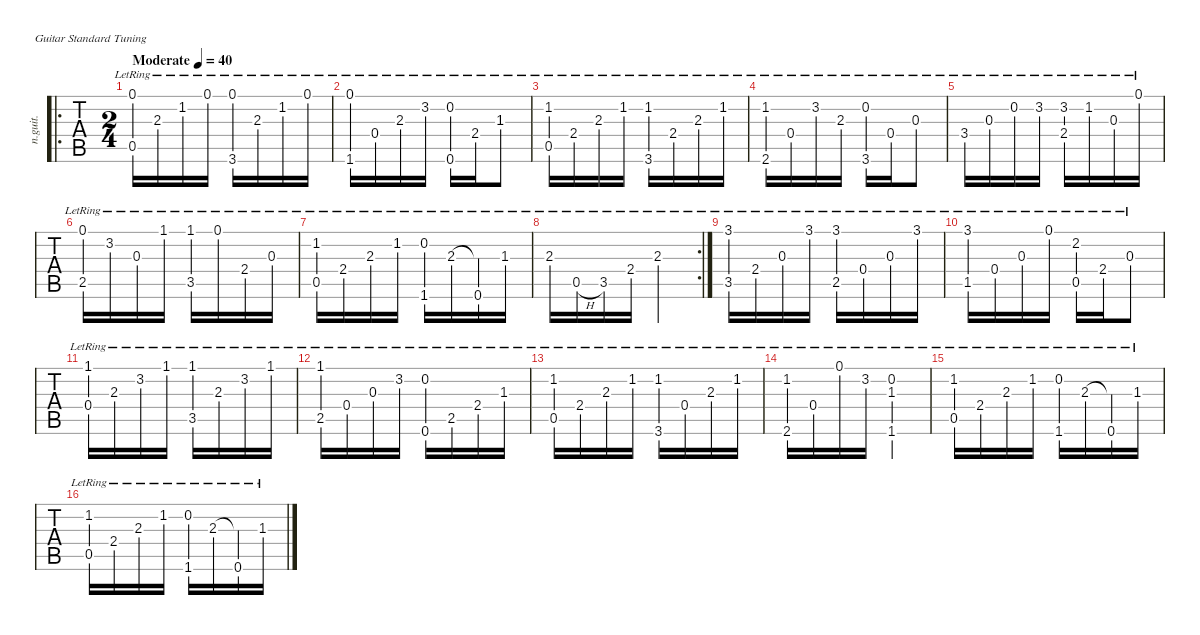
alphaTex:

\defaultSystemsLayout 4
\hideDynamics
\bracketExtendMode nobrackets
\otherSystemsTrackNameOrientation horizontal
\track ("Track 1" "n.guit.") {instrument acousticguitarnylon}
\staff {tabs}
\tuning (E4 B3 G3 D3 A2 E2)
\ro
\ts (2 4)
\beaming (8 2 2)
\tempo (40 "Moderate")
\clef g2
\ks c
(0.1{lr} 0.5{lr}).16{dy f instrument acousticguitarnylon} 2.3{lr}.16 1.2{lr}.16 0.1{lr}.16 (0.1{lr} 3.6{lr}).16 2.3{lr}.16 1.2{lr}.16 0.1{lr}.16 |
(0.1{lr} 1.6{lr}).16 0.4{lr}.16 2.3{lr}.16 3.2{lr}.16 (0.2{lr} 0.6{lr}).16 2.4{lr}.16 1.3{lr acc #}.8 |
(1.2{lr} 0.5{lr}).16 2.4{lr}.16 2.3{lr}.16 1.2{lr}.16 (1.2{lr} 3.6{lr}).16 2.4{lr}.16 2.3{lr}.16 1.2{lr}.16 |
(1.2{lr} 2.6{lr acc #}).16 0.4{lr}.16 3.2{lr}.16 2.3{lr}.16 (0.2{lr} 3.6{lr}).16 0.4{lr}.16 0.3{lr}.8 |
3.4{lr}.16 0.3{lr}.16 0.2{lr}.16 3.2{lr}.16 (3.2{lr} 2.4{lr}).16 1.2{lr}.16 0.3{lr}.16 0.1{lr}.16 |
(0.1{lr} 2.5{lr}).16 3.2{lr}.16 0.3{lr}.16 1.1{lr}.16 (1.1{lr} 3.5{lr}).16 0.1{lr}.16 2.4{lr}.16 0.3{lr}.16 |
(1.2{lr} 0.5{lr}).16 2.4{lr}.16 2.3{lr}.16 1.2{lr}.16 (0.2{lr} 1.6{lr}).16 2.3{lr}.16 (2.3{lr t} 0.6{lr}).16 1.3{lr acc #}.16 |
\rc 2
2.3{lr}.16 0.5{h lr}.16 3.5{lr}.16 2.4{lr}.16 2.3{lr}.4 |
(3.1{lr} 3.5{lr}).16 2.4{lr}.16 0.3{lr}.16 3.1{lr}.16 (3.1{lr} 2.5{lr}).16 0.4{lr}.16 0.3{lr}.16 3.1{lr}.16 |
(3.1{lr} 1.5{lr acc #}).16 0.4{lr}.16 0.3{lr}.16 0.1{lr}.16 (2.2{lr acc #} 0.5{lr}).16 2.4{lr}.16 0.3{lr}.8 |
(1.1{lr} 0.4{lr}).16 2.3{lr}.16 3.2{lr}.16 1.1{lr}.16 (1.1{lr} 3.5{lr}).16 2.3{lr}.16 3.2{lr}.16 1.1{lr}.16 |
(1.1{lr} 2.5{lr}).16 0.4{lr}.16 0.3{lr}.16 3.2{lr}.16 (0.2{lr} 0.6{lr}).16 2.5{lr}.16 2.4{lr}.16 1.3{lr acc #}.16 |
(1.2{lr} 0.5{lr}).16 2.4{lr}.16 2.3{lr}.16 1.2{lr}.16 (1.2{lr} 3.6{lr}).16 0.4{lr}.16 2.3{lr}.16 1.2{lr}.16 |
(1.2{lr} 2.6{lr acc #}).16 0.4{lr}.16 0.1{lr}.16 3.2{lr}.16 (0.2{lr} 1.3{lr acc #} 1.6{lr}).4 |
(1.2{lr} 0.5{lr}).16 2.4{lr}.16 2.3{lr}.16 1.2{lr}.16 (0.2{lr} 1.6{lr}).16 2.3{lr}.16 (2.3{lr t} 0.6{lr}).16 1.3{lr acc #}.16 |
(1.2{lr} 0.5{lr}).16 2.4{lr}.16 2.3{lr}.16 1.2{lr}.16 (0.2{lr} 1.6{lr}).16 2.3{lr}.16 (2.3{lr t} 0.6{lr}).16 1.3{lr acc #}.16
